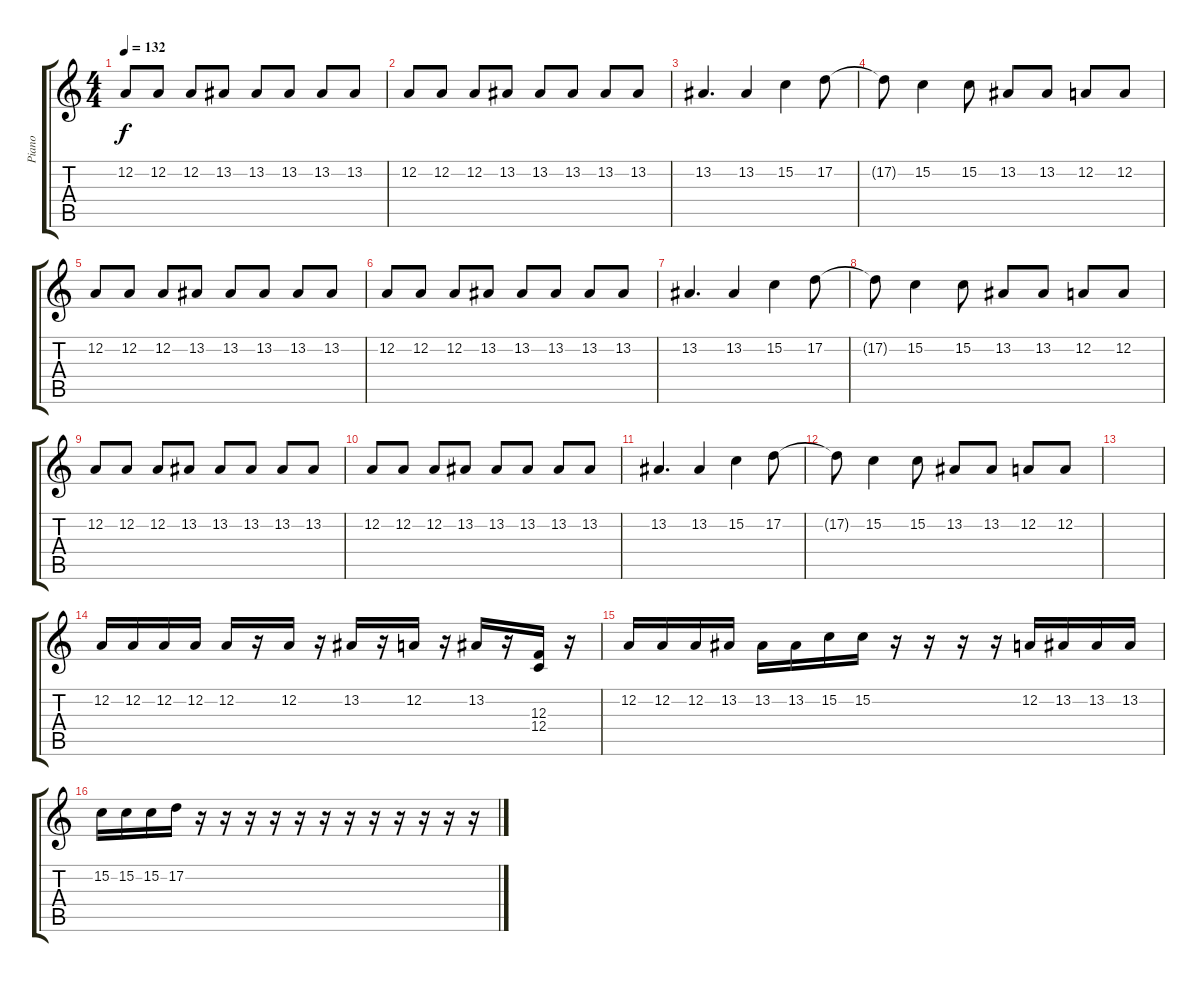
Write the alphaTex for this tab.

\track ("Piano" "Piano") {instrument electricgrandpiano}
\staff {score tabs}
\tuning (D4 A3 F3 C3 G2 C2) {hide}
\ts (4 4)
\tempo 132
\clef g2
\ks c
12.2.8{dy f} 12.2.8 12.2.8 13.2.8 13.2.8 13.2.8 13.2.8 13.2.8 |
12.2.8 12.2.8 12.2.8 13.2.8 13.2.8 13.2.8 13.2.8 13.2.8 |
13.2.4{d} 13.2.4 15.2.4 17.2.8 |
17.2{t}.8 15.2.4 15.2.8 13.2.8 13.2.8 12.2.8 12.2.8 |
12.2.8 12.2.8 12.2.8 13.2.8 13.2.8 13.2.8 13.2.8 13.2.8 |
12.2.8 12.2.8 12.2.8 13.2.8 13.2.8 13.2.8 13.2.8 13.2.8 |
13.2.4{d} 13.2.4 15.2.4 17.2.8 |
17.2{t}.8 15.2.4 15.2.8 13.2.8 13.2.8 12.2.8 12.2.8 |
12.2.8 12.2.8 12.2.8 13.2.8 13.2.8 13.2.8 13.2.8 13.2.8 |
12.2.8 12.2.8 12.2.8 13.2.8 13.2.8 13.2.8 13.2.8 13.2.8 |
13.2.4{d} 13.2.4 15.2.4 17.2.8 |
17.2{t}.8 15.2.4 15.2.8 13.2.8 13.2.8 12.2.8 12.2.8 |
|
12.2.16 12.2.16 12.2.16 12.2.16 12.2.16 r.16 12.2.16 r.16 13.2.16 r.16 12.2.16 r.16 13.2.16 r.16 (12.3 12.4).16 r.16 |
12.2.16 12.2.16 12.2.16 13.2.16 13.2.16 13.2.16 15.2.16 15.2.16 r.16 r.16 r.16 r.16 12.2.16 13.2.16 13.2.16 13.2.16 |
15.2.16 15.2.16 15.2.16 17.2.16 r.16 r.16 r.16 r.16 r.16 r.16 r.16 r.16 r.16 r.16 r.16 r.16
